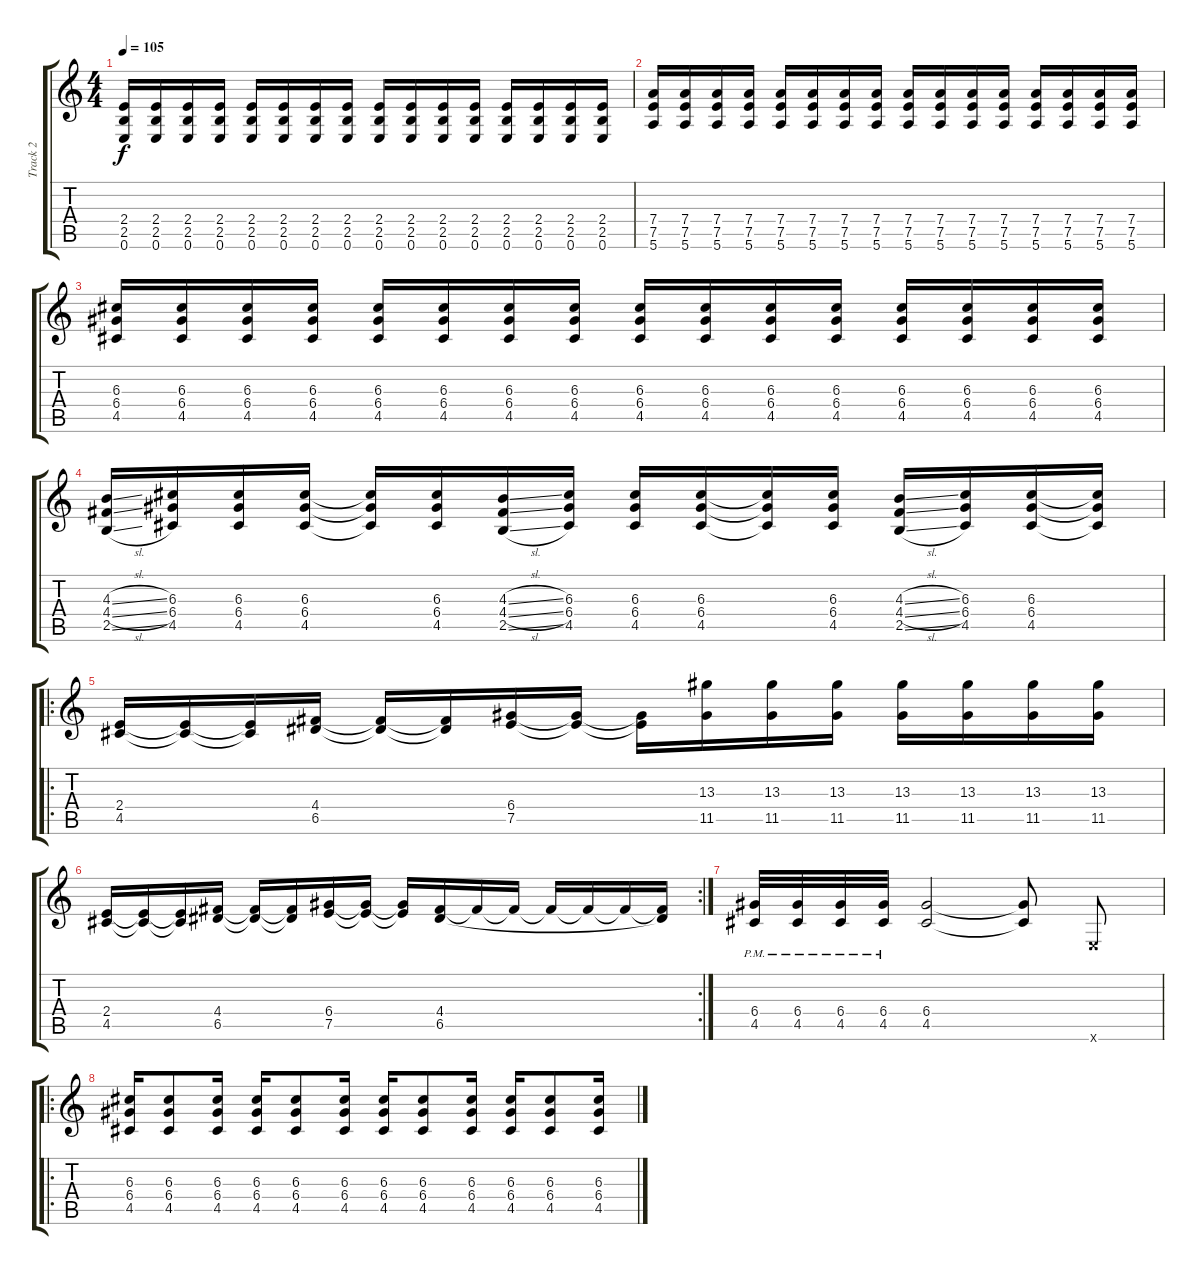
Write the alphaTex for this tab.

\track ("Track 2" "Track 2") {instrument distortionguitar}
\staff {score tabs}
\tuning (E4 B3 G3 D3 A2 E2) {hide}
\ts (4 4)
\tempo 105
\clef g2
\ks c
(2.4 2.5 0.6).16{dy f} (2.4 2.5 0.6).16 (2.4 2.5 0.6).16 (2.4 2.5 0.6).16 (2.4 2.5 0.6).16 (2.4 2.5 0.6).16 (2.4 2.5 0.6).16 (2.4 2.5 0.6).16 (2.4 2.5 0.6).16 (2.4 2.5 0.6).16 (2.4 2.5 0.6).16 (2.4 2.5 0.6).16 (2.4 2.5 0.6).16 (2.4 2.5 0.6).16 (2.4 2.5 0.6).16 (2.4 2.5 0.6).16 |
(7.4 7.5 5.6).16 (7.4 7.5 5.6).16 (7.4 7.5 5.6).16 (7.4 7.5 5.6).16 (7.4 7.5 5.6).16 (7.4 7.5 5.6).16 (7.4 7.5 5.6).16 (7.4 7.5 5.6).16 (7.4 7.5 5.6).16 (7.4 7.5 5.6).16 (7.4 7.5 5.6).16 (7.4 7.5 5.6).16 (7.4 7.5 5.6).16 (7.4 7.5 5.6).16 (7.4 7.5 5.6).16 (7.4 7.5 5.6).16 |
(6.3 6.4 4.5).16 (6.3 6.4 4.5).16 (6.3 6.4 4.5).16 (6.3 6.4 4.5).16 (6.3 6.4 4.5).16 (6.3 6.4 4.5).16 (6.3 6.4 4.5).16 (6.3 6.4 4.5).16 (6.3 6.4 4.5).16 (6.3 6.4 4.5).16 (6.3 6.4 4.5).16 (6.3 6.4 4.5).16 (6.3 6.4 4.5).16 (6.3 6.4 4.5).16 (6.3 6.4 4.5).16 (6.3 6.4 4.5).16 |
(4.3{sl} 4.4{sl} 2.5{sl}).16 (6.3 6.4 4.5).16 (6.3 6.4 4.5).16 (6.3 6.4 4.5).16 (6.3{t} 6.4{t} 4.5{t}).16 (6.3 6.4 4.5).16 (4.3{sl} 4.4{sl} 2.5{sl}).16 (6.3 6.4 4.5).16 (6.3 6.4 4.5).16 (6.3 6.4 4.5).16 (6.3{t} 6.4{t} 4.5{t}).16 (6.3 6.4 4.5).16 (4.3{sl} 4.4{sl} 2.5{sl}).16 (6.3 6.4 4.5).16 (6.3 6.4 4.5).16 (6.3{t} 6.4{t} 4.5{t}).16 |
\ro
(2.4 4.5).16 (2.4{t} 4.5{t}).16 (2.4{t} 4.5{t}).16 (4.4 6.5).16 (4.4{t} 6.5{t}).16 (4.4{t} 6.5{t}).16 (6.4 7.5).16 (6.4{t} 7.5{t}).16 (6.4{t} 7.5{t}).16 (13.3 11.5).16 (13.3 11.5).16 (13.3 11.5).16 (13.3 11.5).16 (13.3 11.5).16 (13.3 11.5).16 (13.3 11.5).16 |
\rc 2
(2.4 4.5).16 (2.4{t} 4.5{t}).16 (2.4{t} 4.5{t}).16 (4.4 6.5).16 (4.4{t} 6.5{t}).16 (4.4{t} 6.5{t}).16 (6.4 7.5).16 (6.4{t} 7.5{t}).16 (6.4{t} 7.5{t}).16 (4.4 6.5).16 4.4{t}.16 4.4{t}.16 4.4{t}.16 4.4{t}.16 4.4{t}.16 (4.4{t} 6.5{t}).16 |
(6.4{pm} 4.5{pm}).32 (6.4{pm} 4.5{pm}).32 (6.4{pm} 4.5{pm}).32 (6.4{pm} 4.5{pm}).32 (6.4 4.5).2 (6.4{t} 4.5{t}).8 0.6{x}.8 |
\ro
(6.3 6.4 4.5).16 (6.3 6.4 4.5).8 (6.3 6.4 4.5).16 (6.3 6.4 4.5).16 (6.3 6.4 4.5).8 (6.3 6.4 4.5).16 (6.3 6.4 4.5).16 (6.3 6.4 4.5).8 (6.3 6.4 4.5).16 (6.3 6.4 4.5).16 (6.3 6.4 4.5).8 (6.3 6.4 4.5).16
